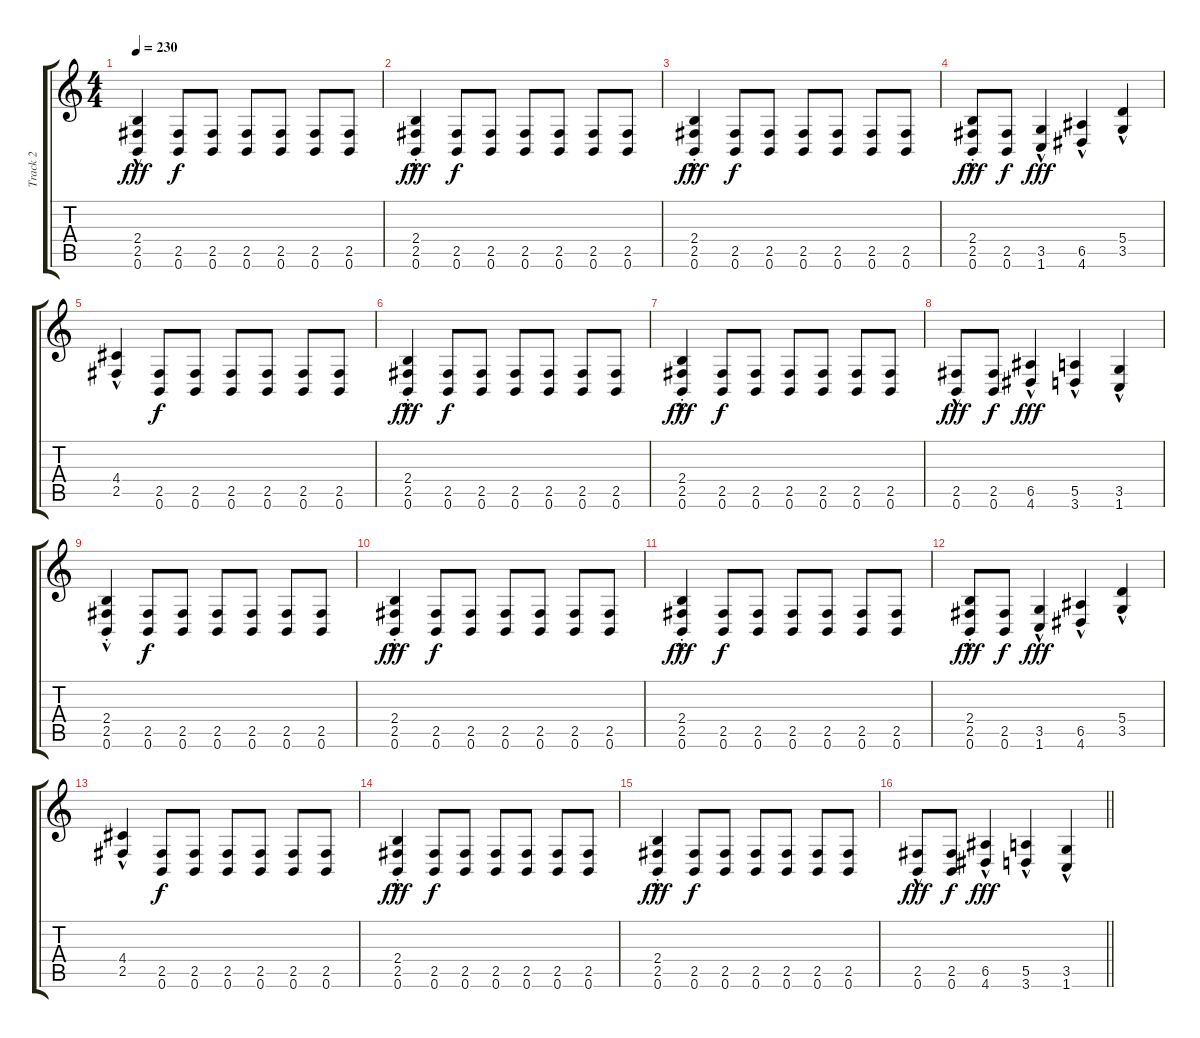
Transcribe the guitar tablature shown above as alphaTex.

\track ("Track 2" "Track 2") {instrument distortionguitar}
\staff {score tabs}
\tuning (B3 Gb3 D3 A2 E2 B1) {hide}
\ts (4 4)
\tempo 230
\clef g2
\ks c
(2.4 2.5{hac} 0.6{hac}).4{dy fff} (2.5 0.6).8{dy f} (2.5 0.6).8 (2.5 0.6).8 (2.5 0.6).8 (2.5 0.6).8 (2.5 0.6).8 |
(2.4{st} 2.5{hac st} 0.6{hac st}).4{dy fff} (2.5 0.6).8{dy f} (2.5 0.6).8 (2.5 0.6).8 (2.5 0.6).8 (2.5 0.6).8 (2.5 0.6).8 |
(2.4{st} 2.5{hac st} 0.6{hac st}).4{dy fff} (2.5 0.6).8{dy f} (2.5 0.6).8 (2.5 0.6).8 (2.5 0.6).8 (2.5 0.6).8 (2.5 0.6).8 |
(2.4{st} 2.5{hac} 0.6{hac}).8{dy fff} (2.5 0.6).8{dy f} (3.5{hac} 1.6{hac}).4{dy fff} (6.5{hac} 4.6{hac}).4 (5.4{hac} 3.5{hac}).4 |
(4.4{hac} 2.5{hac}).4 (2.5 0.6).8{dy f} (2.5 0.6).8 (2.5 0.6).8 (2.5 0.6).8 (2.5 0.6).8 (2.5 0.6).8 |
(2.4{st} 2.5{hac st} 0.6{hac st}).4{dy fff} (2.5 0.6).8{dy f} (2.5 0.6).8 (2.5 0.6).8 (2.5 0.6).8 (2.5 0.6).8 (2.5 0.6).8 |
(2.4{st} 2.5{hac st} 0.6{hac st}).4{dy fff} (2.5 0.6).8{dy f} (2.5 0.6).8 (2.5 0.6).8 (2.5 0.6).8 (2.5 0.6).8 (2.5 0.6).8 |
(2.5{hac} 0.6{hac}).8{dy fff} (2.5 0.6).8{dy f} (6.5{hac} 4.6{hac}).4{dy fff} (5.5{hac} 3.6{hac}).4 (3.5{hac} 1.6{hac}).4 |
(2.4{st} 2.5{hac} 0.6{hac}).4 (2.5 0.6).8{dy f} (2.5 0.6).8 (2.5 0.6).8 (2.5 0.6).8 (2.5 0.6).8 (2.5 0.6).8 |
(2.4{st} 2.5{hac st} 0.6{hac st}).4{dy fff} (2.5 0.6).8{dy f} (2.5 0.6).8 (2.5 0.6).8 (2.5 0.6).8 (2.5 0.6).8 (2.5 0.6).8 |
(2.4{st} 2.5{hac st} 0.6{hac st}).4{dy fff} (2.5 0.6).8{dy f} (2.5 0.6).8 (2.5 0.6).8 (2.5 0.6).8 (2.5 0.6).8 (2.5 0.6).8 |
(2.4{st} 2.5{hac} 0.6{hac}).8{dy fff} (2.5 0.6).8{dy f} (3.5{hac} 1.6{hac}).4{dy fff} (6.5{hac} 4.6{hac}).4 (5.4{hac} 3.5{hac}).4 |
(4.4{hac} 2.5{hac}).4 (2.5 0.6).8{dy f} (2.5 0.6).8 (2.5 0.6).8 (2.5 0.6).8 (2.5 0.6).8 (2.5 0.6).8 |
(2.4{st} 2.5{hac st} 0.6{hac st}).4{dy fff} (2.5 0.6).8{dy f} (2.5 0.6).8 (2.5 0.6).8 (2.5 0.6).8 (2.5 0.6).8 (2.5 0.6).8 |
(2.4{st} 2.5{hac st} 0.6{hac st}).4{dy fff} (2.5 0.6).8{dy f} (2.5 0.6).8 (2.5 0.6).8 (2.5 0.6).8 (2.5 0.6).8 (2.5 0.6).8 |
\barLineRight lightlight
(2.5{hac} 0.6{hac}).8{dy fff} (2.5 0.6).8{dy f} (6.5{hac} 4.6{hac}).4{dy fff} (5.5{hac} 3.6{hac}).4 (3.5{hac} 1.6{hac}).4
